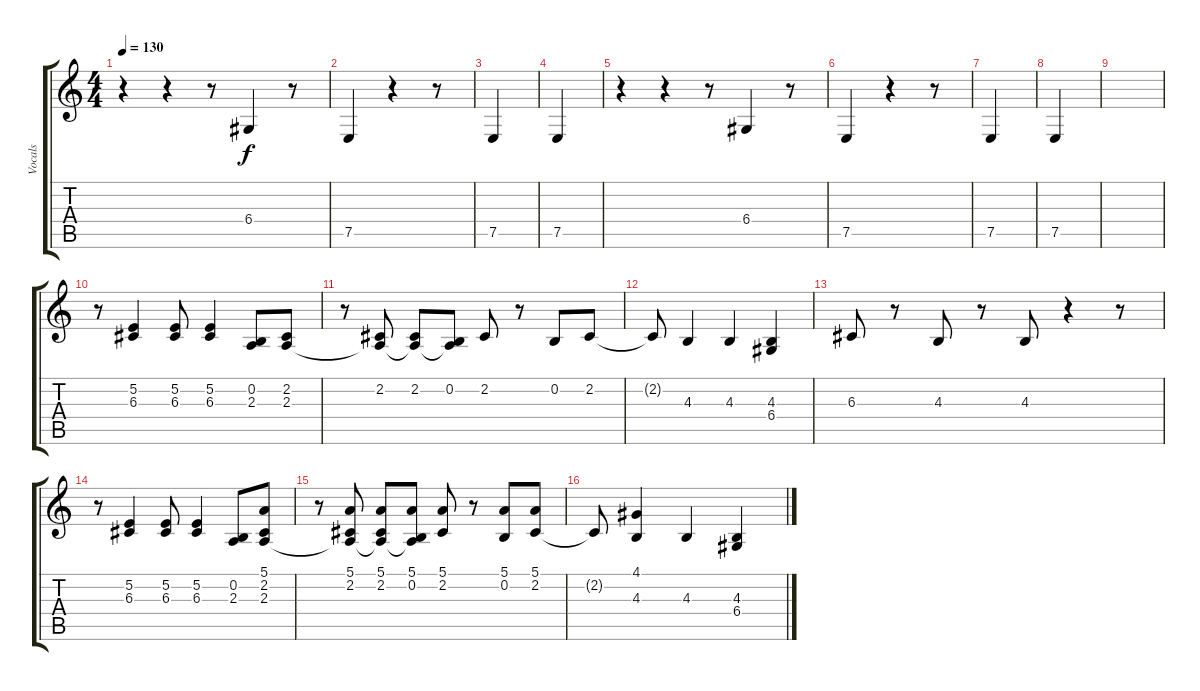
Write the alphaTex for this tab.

\track ("Vocals" "Vocals") {instrument lead6voice}
\staff {score tabs}
\tuning (E4 B3 G3 D3 A2 E2) {hide}
\ts (4 4)
\tempo 130
\clef g2
\ks c
r.4{dy f} r.4 r.8 6.4.4 r.8 |
7.5.4 r.4 r.8 |
7.5.4 |
7.5.4 |
r.4 r.4 r.8 6.4.4 r.8 |
7.5.4 r.4 r.8 |
7.5.4 |
7.5.4 |
|
r.8 (5.2 6.3).4 (5.2 6.3).8 (5.2 6.3).4 (0.2 2.3).8 (2.2 2.3).8 |
r.8 (2.2 2.3{t}).8 (2.2 2.3{t}).8 (0.2 2.3{t}).8 2.2.8 r.8 0.2.8 2.2.8 |
2.2{t}.8 4.3.4 4.3.4 (4.3 6.4).4 |
6.3.8 r.8 4.3.8 r.8 4.3.8 r.4 r.8 |
r.8 (5.2 6.3).4 (5.2 6.3).8 (5.2 6.3).4 (0.2 2.3).8 (5.1 2.2 2.3).8 |
r.8 (5.1 2.2 2.3{t}).8 (5.1 2.2 2.3{t}).8 (5.1 0.2 2.3{t}).8 (5.1 2.2).8 r.8 (5.1 0.2).8 (5.1 2.2).8 |
2.2{t}.8 (4.1 4.3).4 4.3.4 (4.3 6.4).4
